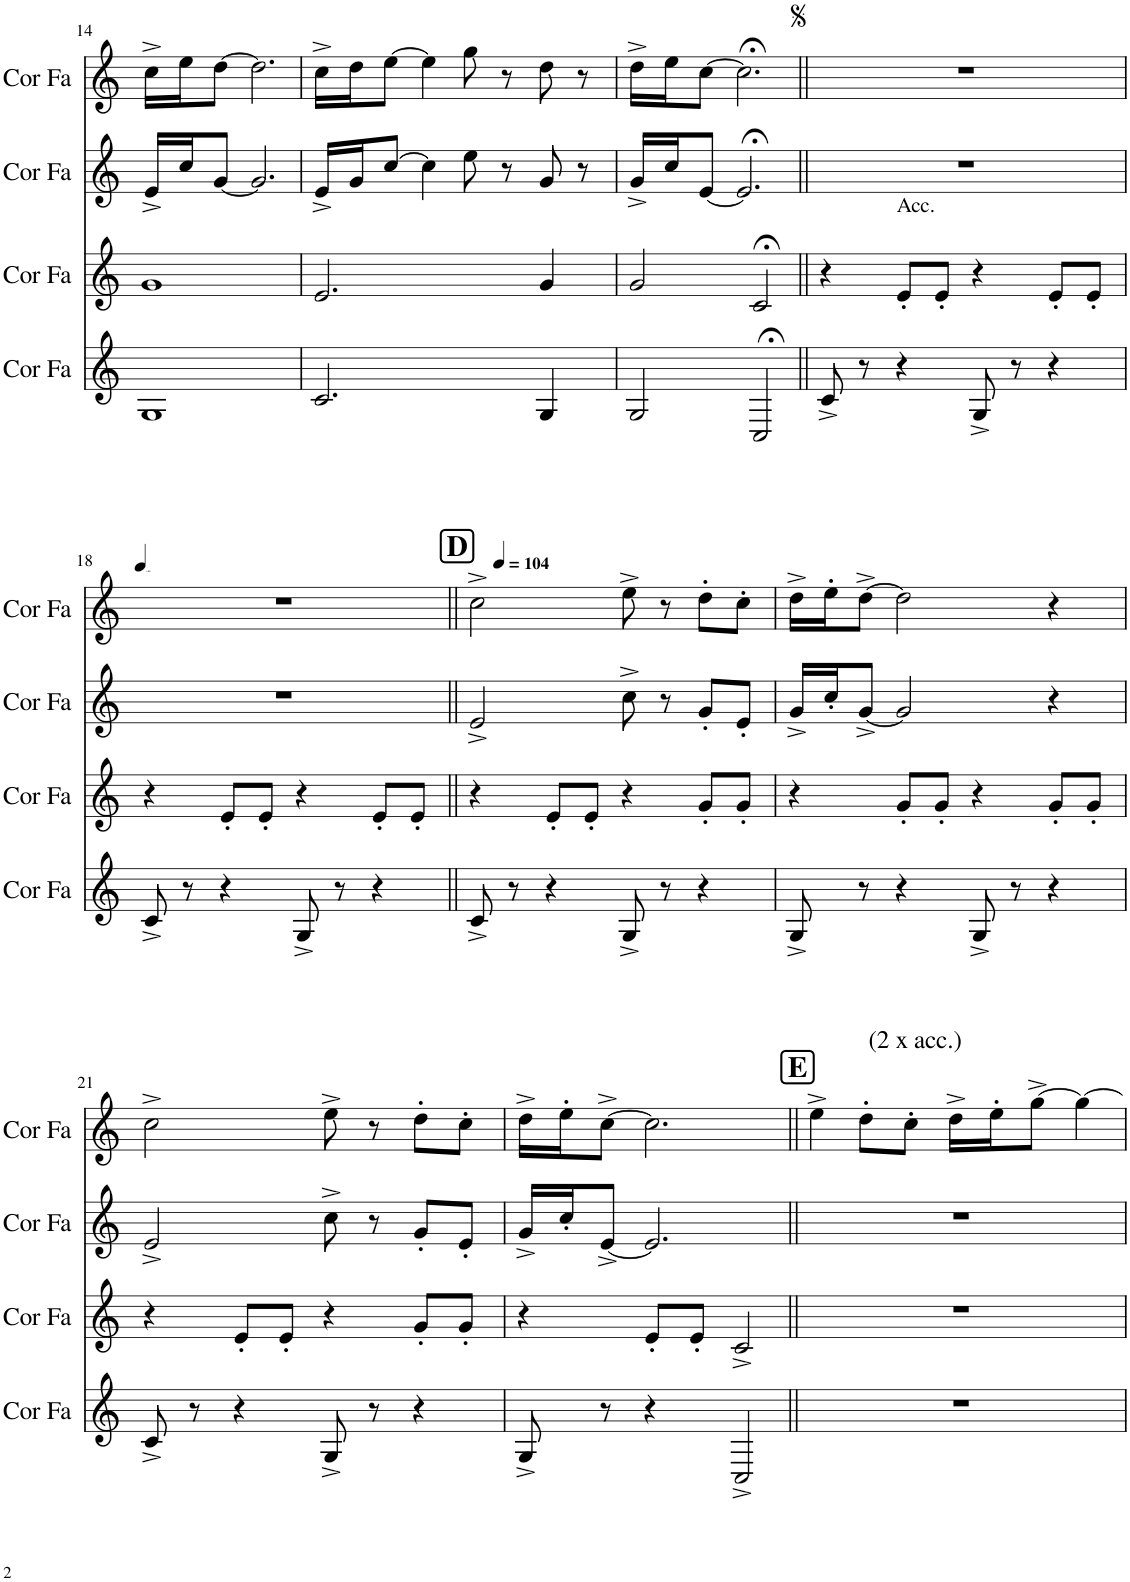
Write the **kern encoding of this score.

**kern	**kern	**kern	**kern
*part4	*part3	*part2	*part1
*staff4	*staff3	*staff2	*staff1
*I"Cor en Fa	*I"Cor en Fa	*I"Cor en Fa	*I"Cor en Fa
*I'Cor Fa	*I'Cor Fa	*I'Cor Fa	*I'Cor Fa
!!LO:PB:g=z
*clefG2	*clefG2	*clefG2	*clefG2
*Trd4c7	*Trd4c7	*Trd4c7	*Trd4c7
*k[]	*k[]	*k[]	*k[]
*M4/4	*M4/4	*M4/4	*M4/4
=14	=14	=14	=14
1G	1g	16e^/LL	16cc^\LL
.	.	16cc/J	16ee\J
.	.	[8g/J	[8dd\J
.	.	2.g/]	2.dd\]
=15	=15	=15	=15
2.c/	2.e/	16e^/LL	16cc^\LL
.	.	16g/J	16dd\J
.	.	[8cc/J	[8ee\J
.	.	4cc\]	4ee\]
.	.	8ee\	8gg\
.	.	8r	8r
4G/	4g/	8g/	8dd\
.	.	8r	8r
=16	=16	=16	=16
2G/	2g/	16g^/LL	16dd^\LL
.	.	16cc/J	16ee\J
.	.	[8e/J	[8cc\J
.	.	2.e;</]	2.cc;<\]
2C;</	2c;</	.	.
=17||	=17||	=17||	=17||
8c^/	4r	1r	1r
8r	.	.	.
!	!LO:TX:a:t=Acc.	!	!
4r	8e'/L	.	.
.	8e'/J	.	.
8G^/	4r	.	.
8r	.	.	.
4r	8e'/L	.	.
.	8e'/J	.	.
!!LO:LB:g=z
=18	=18	=18	=18
*	*	*	*MM90
8c^/	4r	1r	1r
8r	.	.	.
4r	8e'/L	.	.
.	8e'/J	.	.
8G^/	4r	.	.
8r	.	.	.
4r	8e'/L	.	.
.	8e'/J	.	.
=19||	=19||	=19||	=19||
!!LO:REH:place=s1:a:B:cj:fs=14:t=D
*	*	*	*MM104
8c^/	4r	2e^/	2cc^\
8r	.	.	.
4r	8e'/L	.	.
.	8e'/J	.	.
8G^/	4r	8cc^\	8ee^\
8r	.	8r	8r
4r	8g'/L	8g'/L	8dd'\L
.	8g'/J	8e'/J	8cc'\J
=20	=20	=20	=20
8G^/	4r	16g^/LL	16dd^\LL
.	.	16cc'/J	16ee'\J
8r	.	[8g^/J	[8dd^\J
4r	8g'/L	2g/]	2dd\]
.	8g'/J	.	.
8G^/	4r	.	.
8r	.	.	.
4r	8g'/L	4r	4r
.	8g'/J	.	.
!!LO:LB:g=z
=21	=21	=21	=21
8c^/	4r	2e^/	2cc^\
8r	.	.	.
4r	8e'/L	.	.
.	8e'/J	.	.
8G^/	4r	8cc^\	8ee^\
8r	.	8r	8r
4r	8g'/L	8g'/L	8dd'\L
.	8g'/J	8e'/J	8cc'\J
=22	=22	=22	=22
8G^/	4r	16g^/LL	16dd^\LL
.	.	16cc'/J	16ee'\J
8r	.	[8e^/J	[8cc^\J
4r	8e'/L	2.e/]	2.cc\]
.	8e'/J	.	.
2C^/	2c^/	.	.
!!LO:REH:place=s1:a:B:cj:fs=14:t=E
=23||	=23||	=23||	=23||
1r	1r	1r	4ee^\
!	!	!	!LO:TX:a:t=(2 x acc.)
.	.	.	8dd'\L
.	.	.	8cc'\J
.	.	.	16dd^\LL
.	.	.	16ee'\J
.	.	.	[8gg^\J
.	.	.	4gg\_
=	=	=	=
*-	*-	*-	*-
